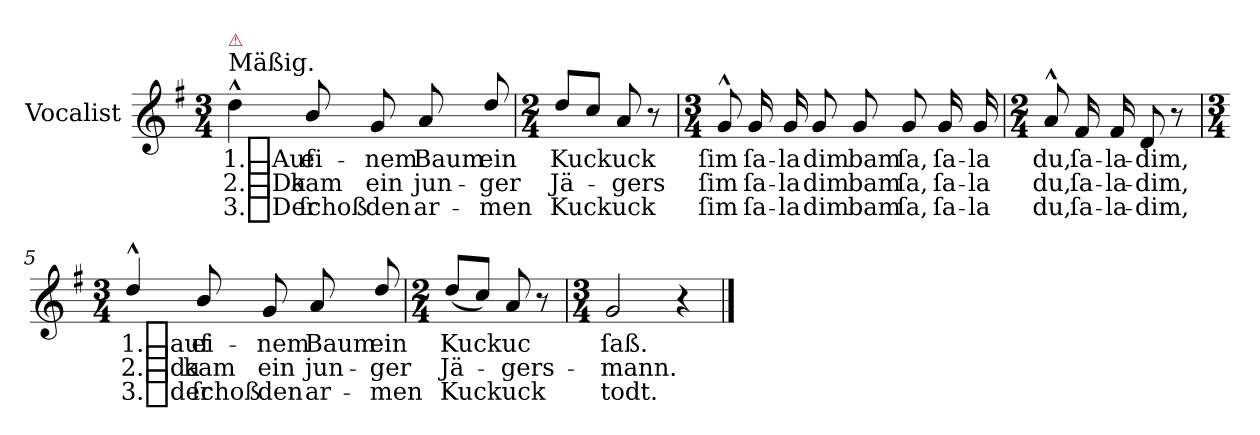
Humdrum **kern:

**kern	**text	**text	**text
*part1	*part1	*part1	*part1
*staff1	*staff1	*staff1	*staff1
*I"Vocalist	*	*	*
*clefG2	*	*	*
*k[f#]	*	*	*
*G:	*	*	*
*M3/4	*	*	*
=1	=1	=1	=1
!LO:TX:a:t=Mäßig.	!	!	!
!LO:TX:a:color=crimson:t=⚠	!	!	!
4dd^^	1._Auf	2._Da	3._Der
8b/	ei-	kam	ſchoß
8g	-nem	ein	den
8a	Baum	jun-	ar-
8dd/	ein	-ger	-men
=2	=2	=2	=2
*M2/4	*	*	*
8dd/L	Kuckuck	Jä-	Kuckuck
8ccJ	.	.	.
8a	.	-gers	.
8r	.	.	.
=3	=3	=3	=3
*M3/4	*	*	*
8g^^	ſim	ſim	ſim
16g	ſa-	ſa-	ſa-
16g	-la	-la	-la
8g	dim	dim	dim
8g	bam	bam	bam
8g	ſa,	ſa,	ſa,
16g	ſa-	ſa-	ſa-
16g	-la	-la	-la
=4	=4	=4	=4
*M2/4	*	*	*
8a^^	du,	du,	du,
16f#	ſa-	ſa-	ſa-
16f#	-la-	-la-	-la-
8d	-dim,	dim,	dim,
8r	.	.	.
=5	=5	=5	=5
*M3/4	*	*	*
4dd^^/	1._auf	2._da	3._der
8b/	ei-	kam	ſchoß
8g	-nem	ein	den
8a	Baum	jun-	ar-
8dd/	ein	-ger	-men
=6	=6	=6	=6
*M2/4	*	*	*
(8dd/L	Kuckuc	Jä-	Kuckuck
8ccJ)	.	.	.
8a	.	-gers-	.
8r	.	.	.
=7	=7	=7	=7
*M3/4	*	*	*
2g	ſaß.	-mann.	todt.
4r	.	.	.
==	==	==	==
*-	*-	*-	*-
